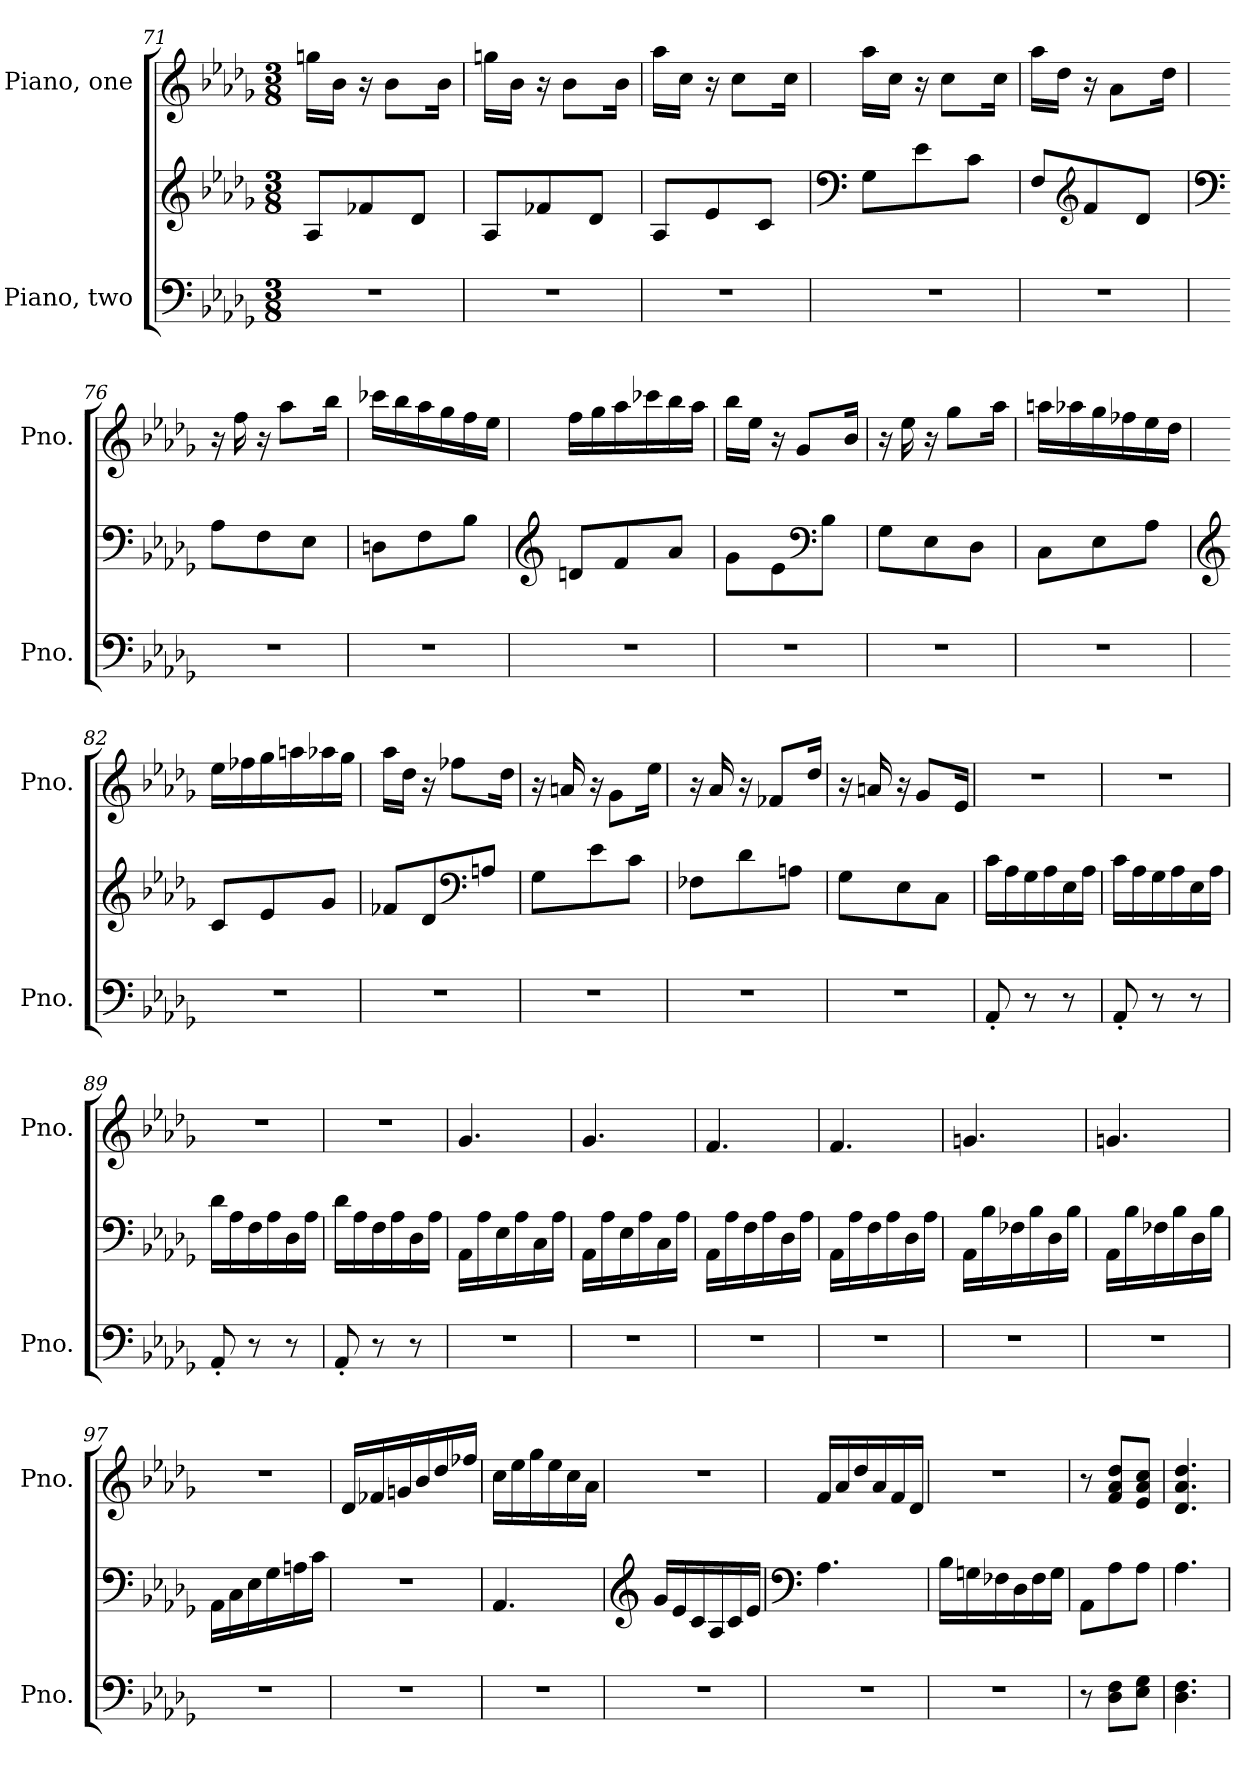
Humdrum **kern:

**kern	**kern	**kern
*part2	*part2	*part1
*staff3	*staff2	*staff1
*I"Piano, two	*	*I"Piano, one
*I'Pno.	*	*I'Pno.
*clefF4	*clefG2	*clefG2
*k[b-e-a-d-g-]	*k[b-e-a-d-g-]	*k[b-e-a-d-g-]
*M3/8	*M3/8	*M3/8
=71	=71	=71
4.r	8A-/L	16ggn\LL
.	.	16b-\JJ
.	8f-X/	16r
.	.	8b-\L
.	8d-/J	.
.	.	16b-\Jk
=72	=72	=72
4.r	8A-/L	16ggn\LL
.	.	16b-\JJ
.	8f-X/	16r
.	.	8b-\L
.	8d-/J	.
.	.	16b-\Jk
!!LO:LB:g=z
=73	=73	=73
4.r	8A-/L	16aa-\LL
.	.	16cc\JJ
.	8e-/	16r
.	.	8cc\L
.	8c/J	.
.	.	16cc\Jk
=74	=74	=74
*	*clefF4	*
4.r	8G-\L	16aa-\LL
.	.	16cc\JJ
.	8e-\	16r
.	.	8cc\L
.	8c\J	.
.	.	16cc\Jk
=75	=75	=75
4.r	8F/L	16aa-\LL
.	.	16dd-\JJ
*	*clefG2	*
.	8f/	16r
.	.	8a-\L
.	8d-/J	.
.	.	16dd-\Jk
=76	=76	=76
*	*clefF4	*
4.r	8A-\L	16r
.	.	16ff\
.	8F\	16r
.	.	8aa-\L
.	8E-\J	.
.	.	16bb-\Jk
=77	=77	=77
4.r	8Dn\L	16ccc-X\LL
.	.	16bb-\
.	8F\	16aa-\
.	.	16gg-\
.	8B-\J	16ff\
.	.	16ee-\JJ
!!LO:LB:g=z
=78	=78	=78
*	*clefG2	*
4.r	8dn/L	16ff\LL
.	.	16gg-\
.	8f/	16aa-\
.	.	16ccc-X\
.	8a-/J	16bb-\
.	.	16aa-\JJ
=79	=79	=79
4.r	8g-\L	16bb-\LL
.	.	16ee-\JJ
.	8e-\	16r
.	.	8g-/L
*	*clefF4	*
.	8B-\J	.
.	.	16b-/Jk
=80	=80	=80
4.r	8G-\L	16r
.	.	16ee-\
.	8E-\	16r
.	.	8gg-\L
.	8D-\J	.
.	.	16aa-\Jk
=81	=81	=81
4.r	8C\L	16aan\LL
.	.	16aa-X\
.	8E-\	16gg-\
.	.	16ff-X\
.	8A-\J	16ee-\
.	.	16dd-\JJ
=82	=82	=82
*	*clefG2	*
4.r	8c/L	16ee-\LL
.	.	16ff-X\
.	8e-/	16gg-\
.	.	16aan\
.	8g-/J	16aa-X\
.	.	16gg-\JJ
!!LO:PB:g=z
=83	=83	=83
4.r	8f-X/L	16aa-\LL
.	.	16dd-\JJ
.	8d-/	16r
.	.	8ff-X\L
*	*clefF4	*
.	8An/J	.
.	.	16dd-\Jk
=84	=84	=84
4.r	8G-\L	16r
.	.	16an/
.	8e-\	16r
.	.	8g-\L
.	8c\J	.
.	.	16ee-\Jk
=85	=85	=85
4.r	8F-X\L	16r
.	.	16a-/
.	8d-\	16r
.	.	8f-X/L
.	8An\J	.
.	.	16dd-/Jk
=86	=86	=86
4.r	8G-\L	16r
.	.	16an/
.	8E-\	16r
.	.	8g-/L
.	8C\J	.
.	.	16e-/Jk
=87	=87	=87
8AA-'/	16c\LL	4.r
.	16A-\	.
8r	16G-\	.
.	16A-\	.
8r	16E-\	.
.	16A-\JJ	.
!!LO:LB:g=z
=88	=88	=88
8AA-'/	16c\LL	4.r
.	16A-\	.
8r	16G-\	.
.	16A-\	.
8r	16E-\	.
.	16A-\JJ	.
=89	=89	=89
8AA-'/	16d-\LL	4.r
.	16A-\	.
8r	16F\	.
.	16A-\	.
8r	16D-\	.
.	16A-\JJ	.
=90	=90	=90
8AA-'/	16d-\LL	4.r
.	16A-\	.
8r	16F\	.
.	16A-\	.
8r	16D-\	.
.	16A-\JJ	.
=91	=91	=91
4.r	16AA-\LL	4.g-/
.	16A-\	.
.	16E-\	.
.	16A-\	.
.	16C\	.
.	16A-\JJ	.
=92	=92	=92
4.r	16AA-\LL	4.g-/
.	16A-\	.
.	16E-\	.
.	16A-\	.
.	16C\	.
.	16A-\JJ	.
=93	=93	=93
4.r	16AA-\LL	4.f/
.	16A-\	.
.	16F\	.
.	16A-\	.
.	16D-\	.
.	16A-\JJ	.
!!LO:LB:g=z
=94	=94	=94
4.r	16AA-\LL	4.f/
.	16A-\	.
.	16F\	.
.	16A-\	.
.	16D-\	.
.	16A-\JJ	.
=95	=95	=95
4.r	16AA-\LL	4.gn/
.	16B-\	.
.	16F-X\	.
.	16B-\	.
.	16D-\	.
.	16B-\JJ	.
=96	=96	=96
4.r	16AA-\LL	4.gn/
.	16B-\	.
.	16F-X\	.
.	16B-\	.
.	16D-\	.
.	16B-\JJ	.
=97	=97	=97
4.r	16AA-\LL	4.r
.	16C\	.
.	16E-\	.
.	16G-\	.
.	16An\	.
.	16c\JJ	.
=98	=98	=98
4.r	4.r	16d-/LL
.	.	16f-X/
.	.	16gn/
.	.	16b-/
.	.	16dd-/
.	.	16ff-X/JJ
!!LO:LB:g=z
=99	=99	=99
4.r	4.AA-/	16cc\LL
.	.	16ee-\
.	.	16gg-\
.	.	16ee-\
.	.	16cc\
.	.	16a-\JJ
=100	=100	=100
*	*clefG2	*
4.r	16g-/LL	4.r
.	16e-/	.
.	16c/	.
.	16A-/	.
.	16c/	.
.	16e-/JJ	.
=101	=101	=101
*	*clefF4	*
4.r	4.A-\	16f/LL
.	.	16a-/
.	.	16dd-/
.	.	16a-/
.	.	16f/
.	.	16d-/JJ
=102	=102	=102
4.r	16B-\LL	4.r
.	16Gn\	.
.	16F-X\	.
.	16D-\	.
.	16F-\	.
.	16G\JJ	.
=103	=103	=103
8r	8AA-\L	8r
8D-\ 8F\L	8A-\	8f/ 8a-/ 8dd-/L
8E-\ 8G-\J	8A-\J	8e-/ 8a-/ 8cc/J
=104	=104	=104
4.D-\ 4.F\	4.A-\	4.d-/ 4.a-/ 4.dd-/
=	=	=
*-	*-	*-
